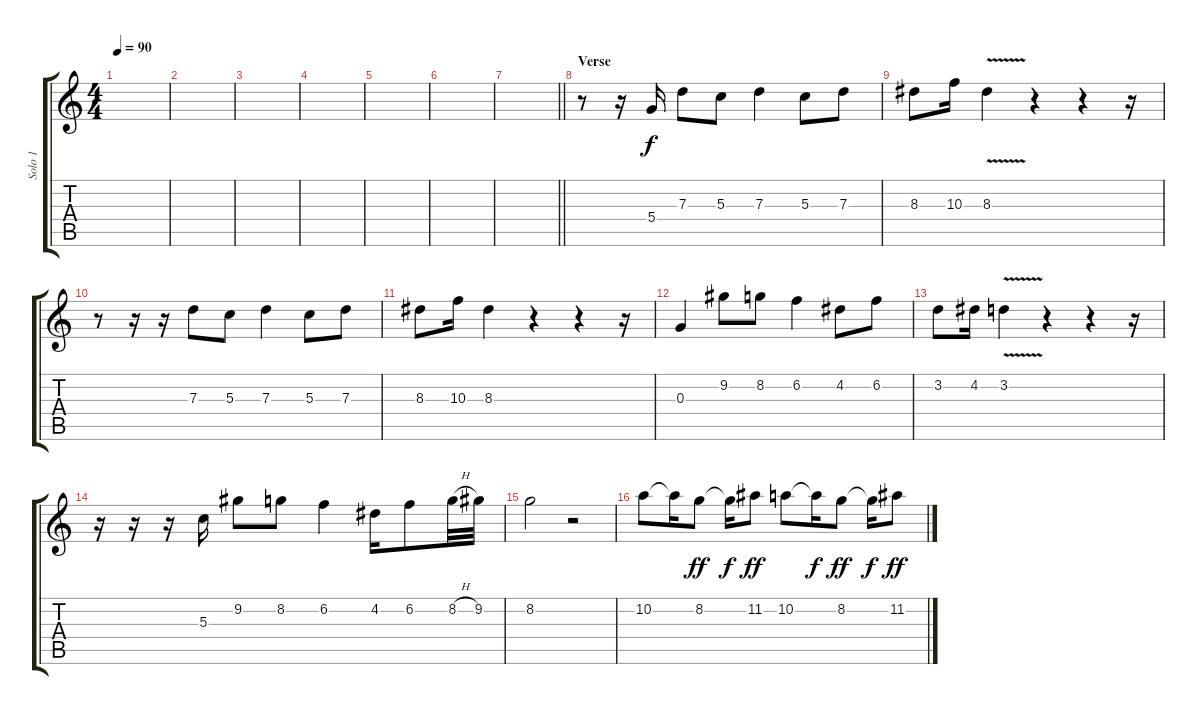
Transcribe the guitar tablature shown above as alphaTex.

\track ("Solo 1" "Solo 1") {instrument distortionguitar}
\staff {score tabs}
\tuning (E4 B3 G3 D3 A2 D2) {hide}
\ts (4 4)
\tempo 90
\clef g2
\ks c
|
|
|
|
|
|
\barLineRight lightlight
|
\section ("" "Verse")
r.8 r.16 5.4.16 7.3.8 5.3.8 7.3.4 5.3.8 7.3.8 |
8.3.8 10.3.16 8.3{v}.4 r.4 r.4 r.16 |
r.8 r.16 r.16 7.3.8 5.3.8 7.3.4 5.3.8 7.3.8 |
8.3.8 10.3.16 8.3.4 r.4 r.4 r.16 |
0.3.4 9.2.8 8.2.8 6.2.4 4.2.8 6.2.8 |
3.2.8 4.2.16 3.2{v}.4 r.4 r.4 r.16 |
r.16 r.16 r.16 5.3.16 9.2.8 8.2.8 6.2.4 4.2.16 6.2.8 8.2{h}.32 9.2.32 |
8.2.2 r.2 |
10.2.8 10.2{t}.16{dy f} 8.2.8{dy ff} 8.2{t}.16{dy f} 11.2.8{dy ff} 10.2.8 10.2{t}.16{dy f} 8.2.8{dy ff} 8.2{t}.16{dy f} 11.2.8{dy ff}
